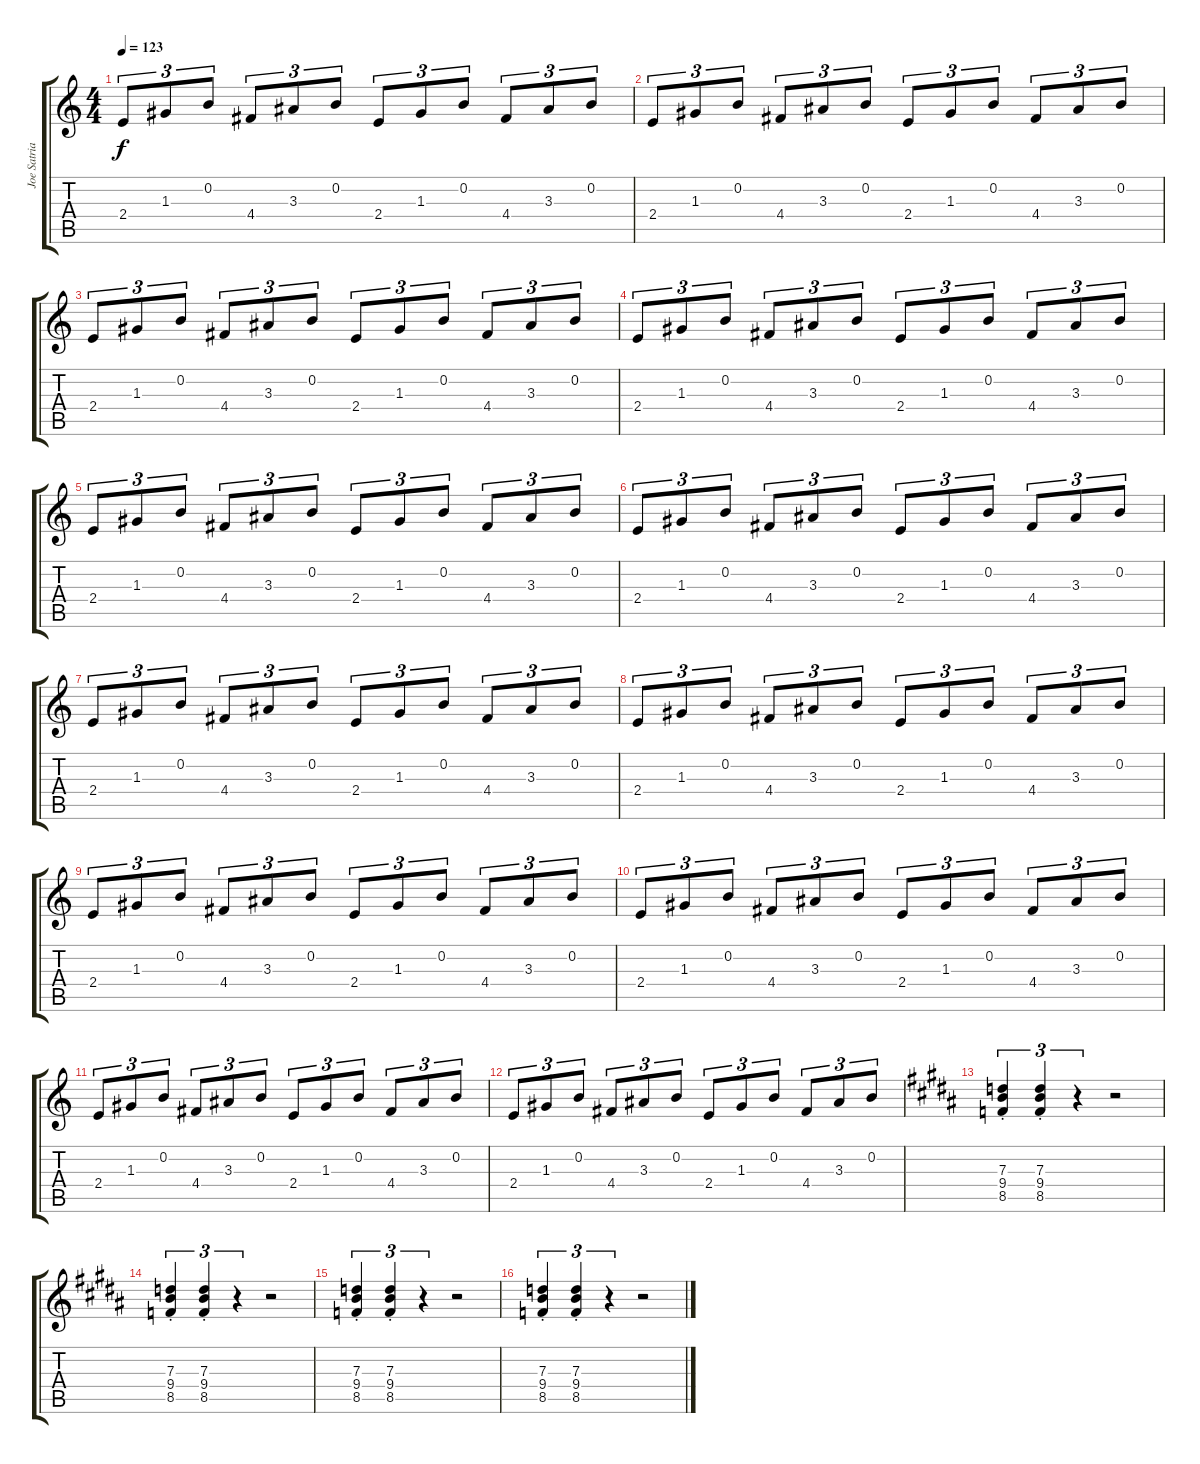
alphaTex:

\track ("Joe Satriani (Clean)" "Joe Satria") {instrument electricguitarclean}
\staff {score tabs}
\tuning (E4 B3 G3 D3 A2 E2) {hide}
\ts (4 4)
\tempo 123
\clef g2
\ks c
2.4.8{tu (3 2) dy f} 1.3.8{tu (3 2)} 0.2.8{tu (3 2)} 4.4.8{tu (3 2)} 3.3.8{tu (3 2)} 0.2.8{tu (3 2)} 2.4.8{tu (3 2)} 1.3.8{tu (3 2)} 0.2.8{tu (3 2)} 4.4.8{tu (3 2)} 3.3.8{tu (3 2)} 0.2.8{tu (3 2)} |
2.4.8{tu (3 2)} 1.3.8{tu (3 2)} 0.2.8{tu (3 2)} 4.4.8{tu (3 2)} 3.3.8{tu (3 2)} 0.2.8{tu (3 2)} 2.4.8{tu (3 2)} 1.3.8{tu (3 2)} 0.2.8{tu (3 2)} 4.4.8{tu (3 2)} 3.3.8{tu (3 2)} 0.2.8{tu (3 2)} |
2.4.8{tu (3 2)} 1.3.8{tu (3 2)} 0.2.8{tu (3 2)} 4.4.8{tu (3 2)} 3.3.8{tu (3 2)} 0.2.8{tu (3 2)} 2.4.8{tu (3 2)} 1.3.8{tu (3 2)} 0.2.8{tu (3 2)} 4.4.8{tu (3 2)} 3.3.8{tu (3 2)} 0.2.8{tu (3 2)} |
2.4.8{tu (3 2)} 1.3.8{tu (3 2)} 0.2.8{tu (3 2)} 4.4.8{tu (3 2)} 3.3.8{tu (3 2)} 0.2.8{tu (3 2)} 2.4.8{tu (3 2)} 1.3.8{tu (3 2)} 0.2.8{tu (3 2)} 4.4.8{tu (3 2)} 3.3.8{tu (3 2)} 0.2.8{tu (3 2)} |
2.4.8{tu (3 2)} 1.3.8{tu (3 2)} 0.2.8{tu (3 2)} 4.4.8{tu (3 2)} 3.3.8{tu (3 2)} 0.2.8{tu (3 2)} 2.4.8{tu (3 2)} 1.3.8{tu (3 2)} 0.2.8{tu (3 2)} 4.4.8{tu (3 2)} 3.3.8{tu (3 2)} 0.2.8{tu (3 2)} |
2.4.8{tu (3 2)} 1.3.8{tu (3 2)} 0.2.8{tu (3 2)} 4.4.8{tu (3 2)} 3.3.8{tu (3 2)} 0.2.8{tu (3 2)} 2.4.8{tu (3 2)} 1.3.8{tu (3 2)} 0.2.8{tu (3 2)} 4.4.8{tu (3 2)} 3.3.8{tu (3 2)} 0.2.8{tu (3 2)} |
2.4.8{tu (3 2)} 1.3.8{tu (3 2)} 0.2.8{tu (3 2)} 4.4.8{tu (3 2)} 3.3.8{tu (3 2)} 0.2.8{tu (3 2)} 2.4.8{tu (3 2)} 1.3.8{tu (3 2)} 0.2.8{tu (3 2)} 4.4.8{tu (3 2)} 3.3.8{tu (3 2)} 0.2.8{tu (3 2)} |
2.4.8{tu (3 2)} 1.3.8{tu (3 2)} 0.2.8{tu (3 2)} 4.4.8{tu (3 2)} 3.3.8{tu (3 2)} 0.2.8{tu (3 2)} 2.4.8{tu (3 2)} 1.3.8{tu (3 2)} 0.2.8{tu (3 2)} 4.4.8{tu (3 2)} 3.3.8{tu (3 2)} 0.2.8{tu (3 2)} |
2.4.8{tu (3 2)} 1.3.8{tu (3 2)} 0.2.8{tu (3 2)} 4.4.8{tu (3 2)} 3.3.8{tu (3 2)} 0.2.8{tu (3 2)} 2.4.8{tu (3 2)} 1.3.8{tu (3 2)} 0.2.8{tu (3 2)} 4.4.8{tu (3 2)} 3.3.8{tu (3 2)} 0.2.8{tu (3 2)} |
2.4.8{tu (3 2)} 1.3.8{tu (3 2)} 0.2.8{tu (3 2)} 4.4.8{tu (3 2)} 3.3.8{tu (3 2)} 0.2.8{tu (3 2)} 2.4.8{tu (3 2)} 1.3.8{tu (3 2)} 0.2.8{tu (3 2)} 4.4.8{tu (3 2)} 3.3.8{tu (3 2)} 0.2.8{tu (3 2)} |
2.4.8{tu (3 2)} 1.3.8{tu (3 2)} 0.2.8{tu (3 2)} 4.4.8{tu (3 2)} 3.3.8{tu (3 2)} 0.2.8{tu (3 2)} 2.4.8{tu (3 2)} 1.3.8{tu (3 2)} 0.2.8{tu (3 2)} 4.4.8{tu (3 2)} 3.3.8{tu (3 2)} 0.2.8{tu (3 2)} |
2.4.8{tu (3 2)} 1.3.8{tu (3 2)} 0.2.8{tu (3 2)} 4.4.8{tu (3 2)} 3.3.8{tu (3 2)} 0.2.8{tu (3 2)} 2.4.8{tu (3 2)} 1.3.8{tu (3 2)} 0.2.8{tu (3 2)} 4.4.8{tu (3 2)} 3.3.8{tu (3 2)} 0.2.8{tu (3 2)} |
\ks b
(7.3{st} 9.4{st} 8.5).4{tu (3 2)} (7.3{st} 9.4{st} 8.5{st}).4{tu (3 2)} r.4{tu (3 2)} r.2 |
(7.3{st} 9.4{st} 8.5).4{tu (3 2)} (7.3{st} 9.4{st} 8.5{st}).4{tu (3 2)} r.4{tu (3 2)} r.2 |
(7.3{st} 9.4{st} 8.5).4{tu (3 2)} (7.3{st} 9.4{st} 8.5{st}).4{tu (3 2)} r.4{tu (3 2)} r.2 |
(7.3{st} 9.4{st} 8.5).4{tu (3 2)} (7.3{st} 9.4{st} 8.5{st}).4{tu (3 2)} r.4{tu (3 2)} r.2
